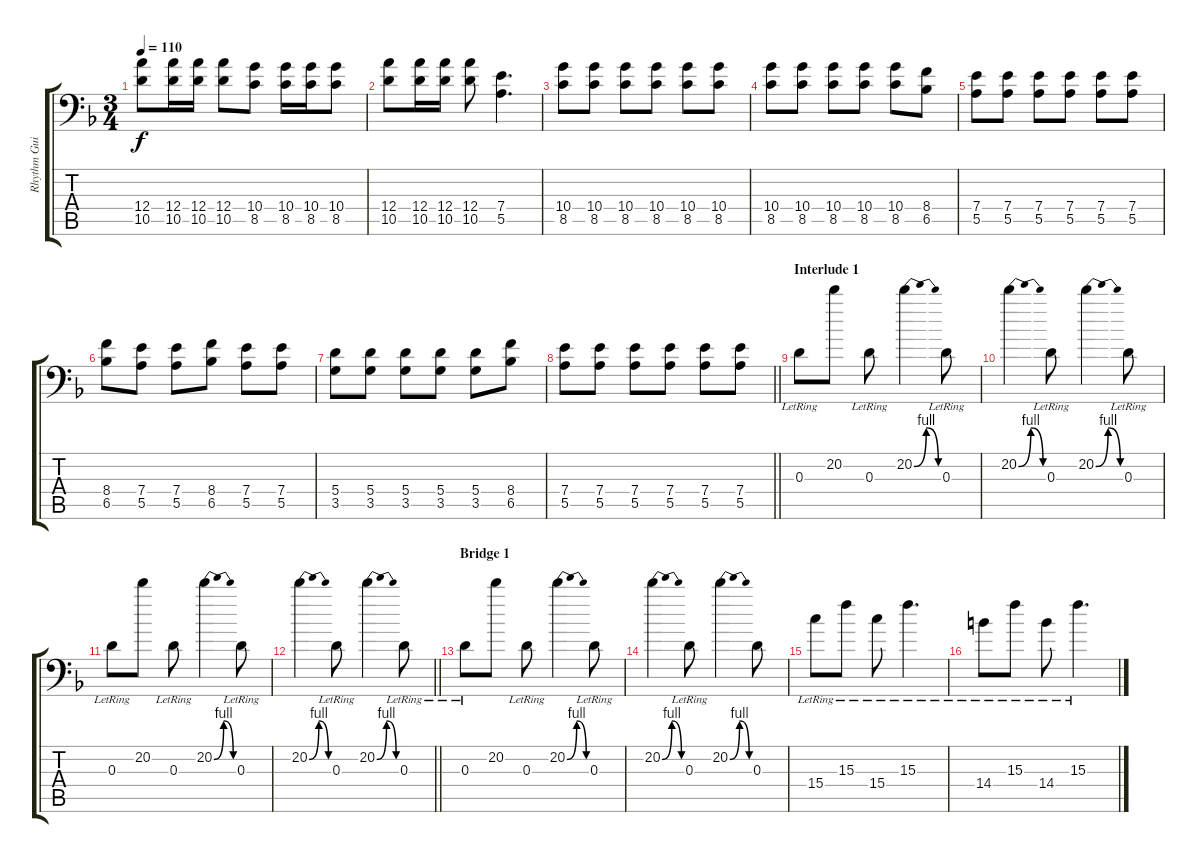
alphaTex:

\track ("Rhythm Guitar" "Rhythm Gui") {instrument distortionguitar}
\staff {score tabs}
\tuning (B3 Gb3 D3 A2 E2 A1) {hide}
\ts (3 4)
\tempo 110
\clef f4
\ks dminor
(12.4 10.5).8{dy f} (12.4 10.5).16 (12.4 10.5).16 (12.4 10.5).8 (10.4 8.5).8 (10.4 8.5).16 (10.4 8.5).16 (10.4 8.5).8 |
(12.4 10.5).8 (12.4 10.5).16 (12.4 10.5).16 (12.4 10.5).8 (7.4 5.5).4{d} |
(10.4 8.5).8 (10.4 8.5).8 (10.4 8.5).8 (10.4 8.5).8 (10.4 8.5).8 (10.4 8.5).8 |
(10.4 8.5).8 (10.4 8.5).8 (10.4 8.5).8 (10.4 8.5).8 (10.4 8.5).8 (8.4 6.5).8 |
(7.4 5.5).8 (7.4 5.5).8 (7.4 5.5).8 (7.4 5.5).8 (7.4 5.5).8 (7.4 5.5).8 |
(8.4 6.5).8 (7.4 5.5).8 (7.4 5.5).8 (8.4 6.5).8 (7.4 5.5).8 (7.4 5.5).8 |
(5.4 3.5).8 (5.4 3.5).8 (5.4 3.5).8 (5.4 3.5).8 (5.4 3.5).8 (8.4 6.5).8 |
\barLineRight lightlight
(7.4 5.5).8 (7.4 5.5).8 (7.4 5.5).8 (7.4 5.5).8 (7.4 5.5).8 (7.4 5.5).8 |
\section ("" "Interlude 1")
0.3{lr}.8{instrument electricguitarclean} 20.2.8 0.3{lr}.8 20.2{be (bendrelease 0 0 15 4 30 4 60 0)}.4 0.3{lr}.8 |
20.2{be (bendrelease 0 0 16 4 30 4 60 0)}.4 0.3{lr}.8 20.2{be (bendrelease 0 0 15 4 30 4 60 0)}.4 0.3{lr}.8 |
0.3{lr}.8 20.2.8 0.3{lr}.8 20.2{be (bendrelease 0 0 15 4 30 4 60 0)}.4 0.3{lr}.8 |
\barLineRight lightlight
20.2{be (bendrelease 0 0 16 4 30 4 60 0)}.4 0.3{lr}.8 20.2{be (bendrelease 0 0 15 4 30 4 60 0)}.4 0.3{lr}.8 |
\section ("" "Bridge 1")
0.3{lr}.8 20.2.8 0.3{lr}.8 20.2{be (bendrelease 0 0 15 4 30 4 60 0)}.4 0.3{lr}.8 |
20.2{be (bendrelease 0 0 16 4 30 4 60 0)}.4 0.3{lr}.8 20.2{be (bendrelease 0 0 15 4 30 4 60 0)}.4 0.3.8 |
15.4{lr}.8 15.3{lr}.8 15.4{lr}.8 15.3{lr}.4{d} |
14.4{lr}.8 15.3{lr}.8 14.4{lr}.8 15.3{lr}.4{d}
